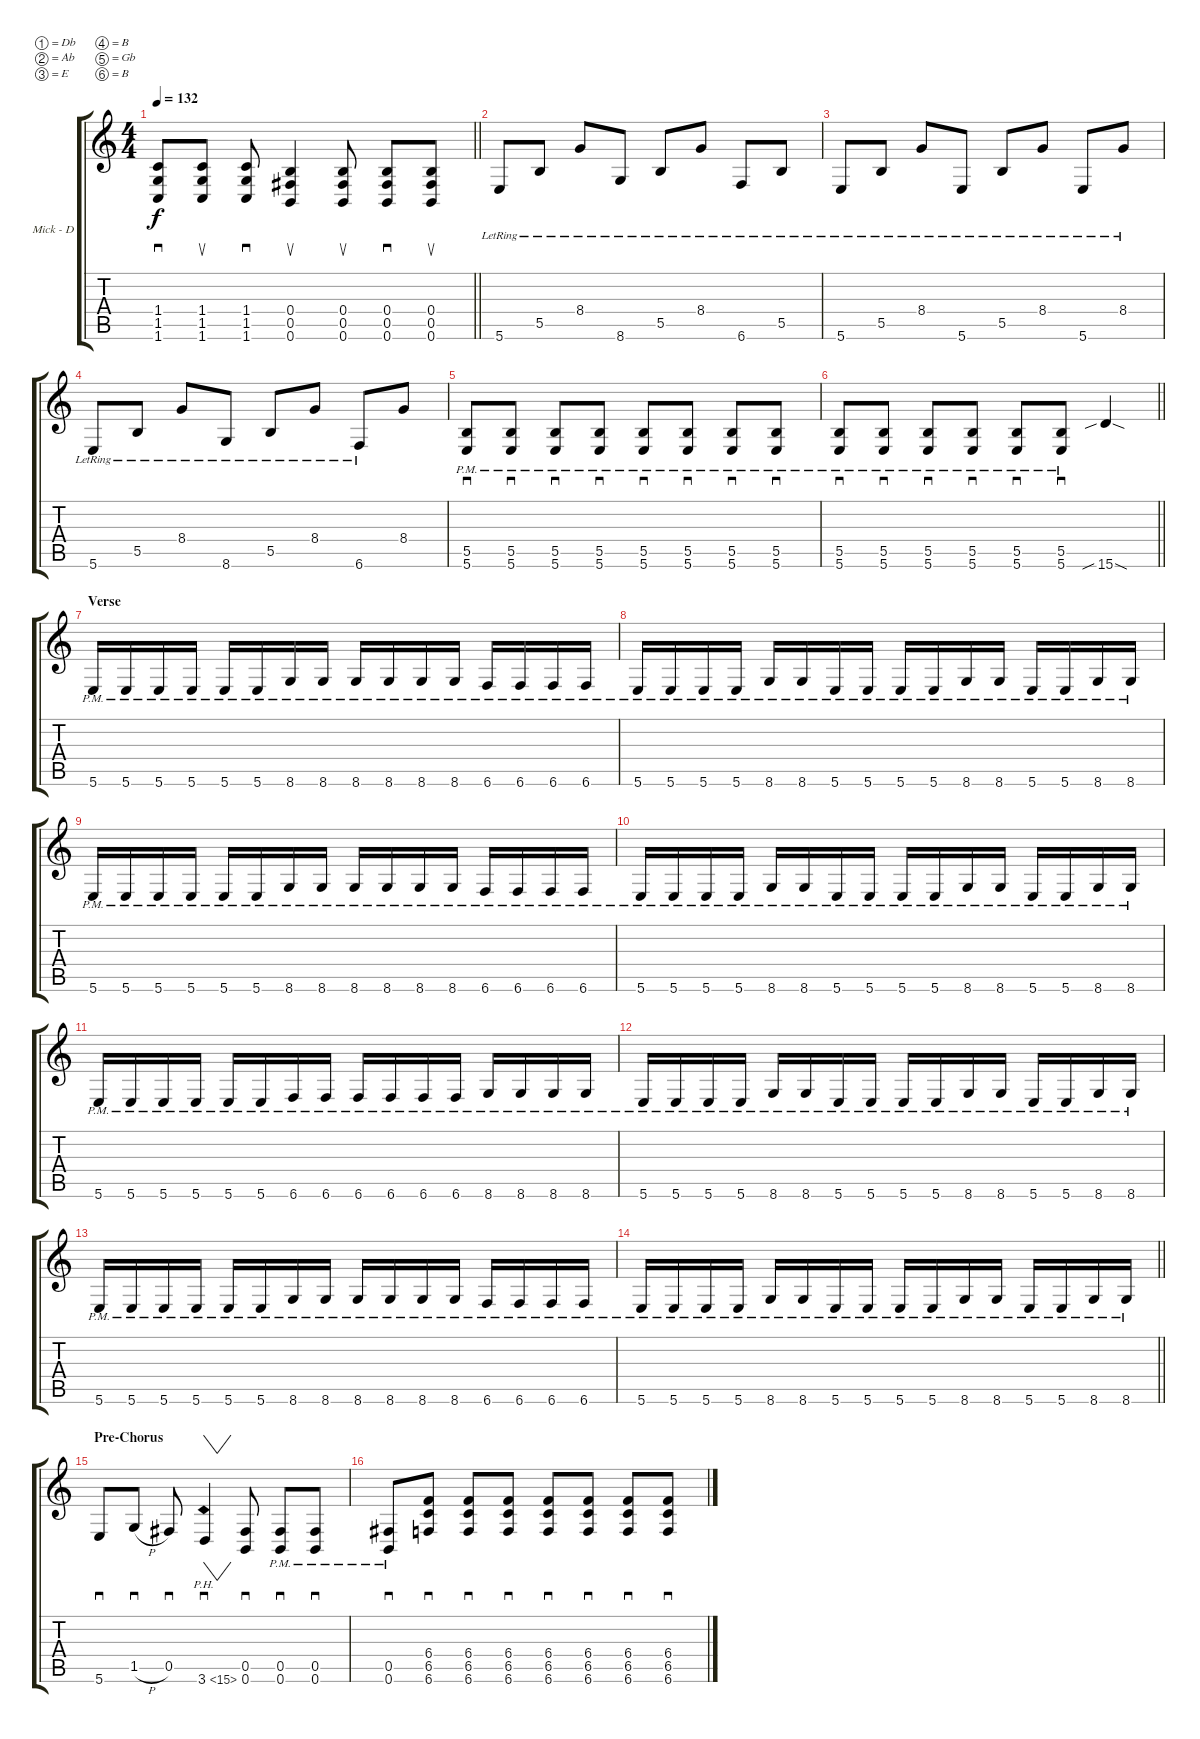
\bracketExtendMode groupsimilarinstruments
\firstSystemTrackNameOrientation horizontal
\otherSystemsTrackNameOrientation horizontal
\track ("Mick Thomson (Dirty)" "Mick - D") {instrument distortionguitar}
\staff {score tabs}
\tuning (Db4 Ab3 E3 B2 Gb2 B1)
\ts (4 4)
\tempo 132
\clef g2
\barLineRight lightlight
\ks c
(1.4 1.5 1.6).8{sd dy f} (1.4 1.5 1.6).8{su} (1.4 1.5 1.6).8{sd} (0.4 0.5 0.6).4{su} (0.4 0.5 0.6).8{su} (0.4 0.5 0.6).8{sd} (0.4 0.5 0.6).8{su} |
5.6{lr}.8 5.5{lr}.8 8.4{lr}.8 8.6{lr}.8 5.5{lr}.8 8.4{lr}.8 6.6{lr}.8 5.5{lr}.8 |
5.6{lr}.8 5.5{lr}.8 8.4{lr}.8 5.6{lr}.8 5.5{lr}.8 8.4{lr}.8 5.6{lr}.8 8.4{lr}.8 |
5.6{lr}.8 5.5{lr}.8 8.4{lr}.8 8.6{lr}.8 5.5{lr}.8 8.4{lr}.8 6.6{lr}.8 8.4.8 |
(5.5{pm} 5.6{pm}).8{sd} (5.5{pm} 5.6{pm}).8{sd} (5.5{pm} 5.6{pm}).8{sd} (5.5{pm} 5.6{pm}).8{sd} (5.5{pm} 5.6{pm}).8{sd} (5.5{pm} 5.6{pm}).8{sd} (5.5{pm} 5.6{pm}).8{sd} (5.5{pm} 5.6{pm}).8{sd} |
\barLineRight lightlight
(5.5{pm} 5.6{pm}).8{sd} (5.5{pm} 5.6{pm}).8{sd} (5.5{pm} 5.6{pm}).8{sd} (5.5{pm} 5.6{pm}).8{sd} (5.5{pm} 5.6{pm}).8{sd} (5.5{pm} 5.6{pm}).8{sd} 15.6{sib sod}.4 |
\section ("" "Verse")
5.6{pm}.16 5.6{pm}.16 5.6{pm}.16 5.6{pm}.16 5.6{pm}.16 5.6{pm}.16 8.6{pm}.16 8.6{pm}.16 8.6{pm}.16 8.6{pm}.16 8.6{pm}.16 8.6{pm}.16 6.6{pm}.16 6.6{pm}.16 6.6{pm}.16 6.6{pm}.16 |
5.6{pm}.16 5.6{pm}.16 5.6{pm}.16 5.6{pm}.16 8.6{pm}.16 8.6{pm}.16 5.6{pm}.16 5.6{pm}.16 5.6{pm}.16 5.6{pm}.16 8.6{pm}.16 8.6{pm}.16 5.6{pm}.16 5.6{pm}.16 8.6{pm}.16 8.6{pm}.16 |
5.6{pm}.16 5.6{pm}.16 5.6{pm}.16 5.6{pm}.16 5.6{pm}.16 5.6{pm}.16 8.6{pm}.16 8.6{pm}.16 8.6{pm}.16 8.6{pm}.16 8.6{pm}.16 8.6{pm}.16 6.6{pm}.16 6.6{pm}.16 6.6{pm}.16 6.6{pm}.16 |
5.6{pm}.16 5.6{pm}.16 5.6{pm}.16 5.6{pm}.16 8.6{pm}.16 8.6{pm}.16 5.6{pm}.16 5.6{pm}.16 5.6{pm}.16 5.6{pm}.16 8.6{pm}.16 8.6{pm}.16 5.6{pm}.16 5.6{pm}.16 8.6{pm}.16 8.6{pm}.16 |
5.6{pm}.16 5.6{pm}.16 5.6{pm}.16 5.6{pm}.16 5.6{pm}.16 5.6{pm}.16 6.6{pm}.16 6.6{pm}.16 6.6{pm}.16 6.6{pm}.16 6.6{pm}.16 6.6{pm}.16 8.6{pm}.16 8.6{pm}.16 8.6{pm}.16 8.6{pm}.16 |
5.6{pm}.16 5.6{pm}.16 5.6{pm}.16 5.6{pm}.16 8.6{pm}.16 8.6{pm}.16 5.6{pm}.16 5.6{pm}.16 5.6{pm}.16 5.6{pm}.16 8.6{pm}.16 8.6{pm}.16 5.6{pm}.16 5.6{pm}.16 8.6{pm}.16 8.6{pm}.16 |
5.6{pm}.16 5.6{pm}.16 5.6{pm}.16 5.6{pm}.16 5.6{pm}.16 5.6{pm}.16 8.6{pm}.16 8.6{pm}.16 8.6{pm}.16 8.6{pm}.16 8.6{pm}.16 8.6{pm}.16 6.6{pm}.16 6.6{pm}.16 6.6{pm}.16 6.6{pm}.16 |
\barLineRight lightlight
5.6{pm}.16 5.6{pm}.16 5.6{pm}.16 5.6{pm}.16 8.6{pm}.16 8.6{pm}.16 5.6{pm}.16 5.6{pm}.16 5.6{pm}.16 5.6{pm}.16 8.6{pm}.16 8.6{pm}.16 5.6{pm}.16 5.6{pm}.16 8.6{pm}.16 8.6{pm}.16 |
\section ("" "Pre-Chorus")
5.6.8{sd} 1.5{h}.8{sd} 0.5.8{sd} 3.6{ph 12}.4{vw sd} (0.5 0.6).8{sd} (0.5{pm} 0.6{pm}).8{sd} (0.5{pm} 0.6{pm}).8{sd} |
(0.5{pm} 0.6).8{sd} (6.4 6.5 6.6).8{sd} (6.4 6.5 6.6).8{sd} (6.4 6.5 6.6).8{sd} (6.4 6.5 6.6).8{sd} (6.4 6.5 6.6).8{sd} (6.4 6.5 6.6).8{sd} (6.4 6.5 6.6).8{sd}
